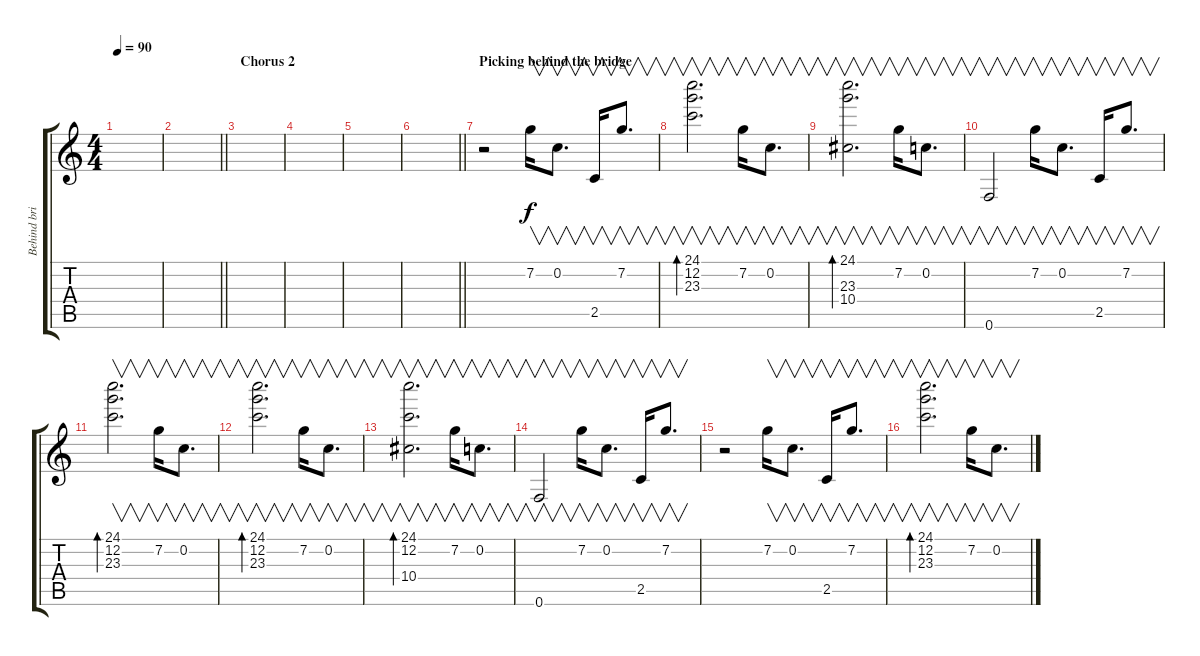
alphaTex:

\track ("Behind bridge" "Behind bri") {instrument overdrivenguitar}
\staff {score tabs}
\tuning (C4 C4 Ab3 Eb3 Bb2 F2) {hide}
\ts (4 4)
\tempo 90
\clef g2
\ks c
|
\barLineRight lightlight
|
\section ("" "Chorus 2")
|
|
|
\barLineRight lightlight
|
\section ("" "Picking behind the bridge")
r.2 7.2.16{v} 0.2.8{v d} 2.5.16{v} 7.2.8{v d} |
(24.1 12.2 23.3).2{v d bd 480} 7.2.16{v} 0.2.8{v d} |
(24.1 23.3 10.4).2{v d bd 480} 7.2.16{v} 0.2.8{v d} |
0.6.2{v} 7.2.16{v} 0.2.8{v d} 2.5.16{v} 7.2.8{v d} |
(24.1 12.2 23.3).2{v d bd 480} 7.2.16{v} 0.2.8{v d} |
(24.1 12.2 23.3).2{v d bd 480} 7.2.16{v} 0.2.8{v d} |
(24.1 12.2 10.4).2{v d bd 480} 7.2.16{v} 0.2.8{v d} |
0.6.2{v} 7.2.16{v} 0.2.8{v d} 2.5.16{v} 7.2.8{v d} |
r.2 7.2.16{v} 0.2.8{v d} 2.5.16{v} 7.2.8{v d} |
(24.1 12.2 23.3).2{v d bd 480} 7.2.16{v} 0.2.8{v d}
